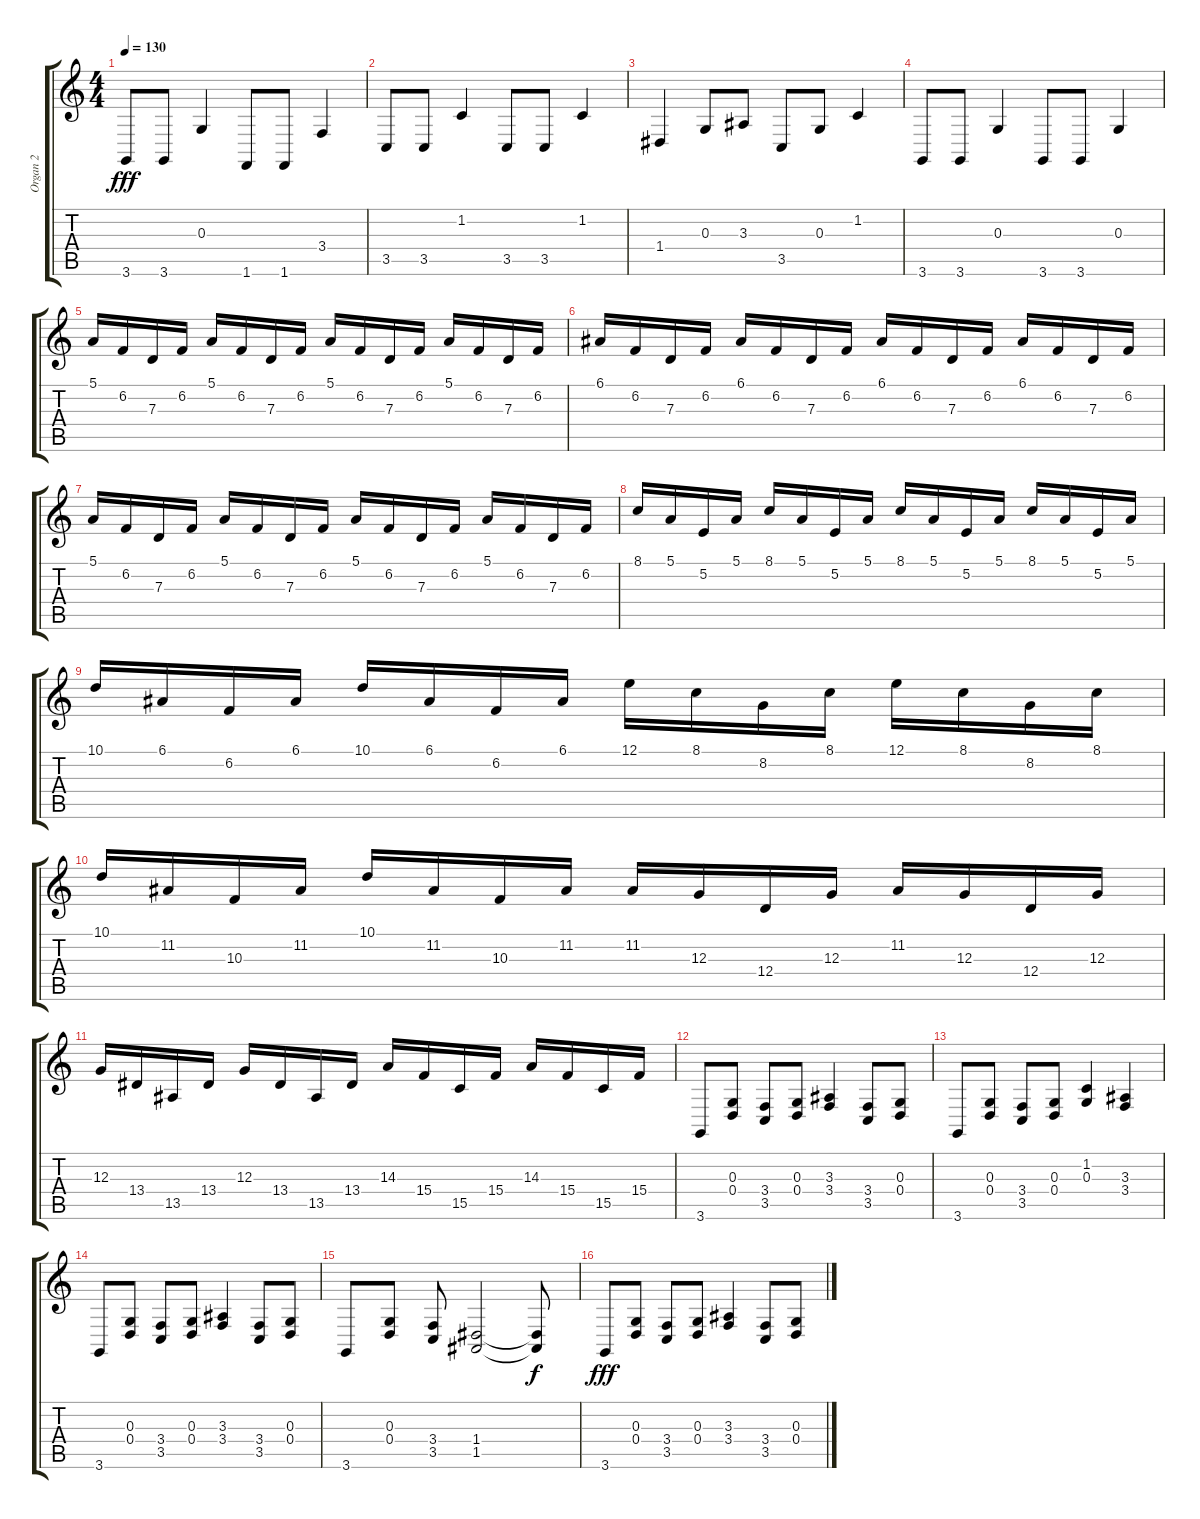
\track ("Organ 2" "Organ 2") {instrument churchorgan}
\staff {score tabs}
\tuning (E4 B3 G3 D3 A2 E2) {hide}
\ts (4 4)
\tempo 130
\clef g2
\ks c
3.6.8{dy fff} 3.6.8 0.3.4 1.6.8 1.6.8 3.4.4 |
3.5.8 3.5.8 1.2.4 3.5.8 3.5.8 1.2.4 |
1.4.4 0.3.8 3.3.8 3.5.8 0.3.8 1.2.4 |
3.6.8 3.6.8 0.3.4 3.6.8 3.6.8 0.3.4 |
5.1.16 6.2.16 7.3.16 6.2.16 5.1.16 6.2.16 7.3.16 6.2.16 5.1.16 6.2.16 7.3.16 6.2.16 5.1.16 6.2.16 7.3.16 6.2.16 |
6.1.16 6.2.16 7.3.16 6.2.16 6.1.16 6.2.16 7.3.16 6.2.16 6.1.16 6.2.16 7.3.16 6.2.16 6.1.16 6.2.16 7.3.16 6.2.16 |
5.1.16 6.2.16 7.3.16 6.2.16 5.1.16 6.2.16 7.3.16 6.2.16 5.1.16 6.2.16 7.3.16 6.2.16 5.1.16 6.2.16 7.3.16 6.2.16 |
8.1.16 5.1.16 5.2.16 5.1.16 8.1.16 5.1.16 5.2.16 5.1.16 8.1.16 5.1.16 5.2.16 5.1.16 8.1.16 5.1.16 5.2.16 5.1.16 |
10.1.16 6.1.16 6.2.16 6.1.16 10.1.16 6.1.16 6.2.16 6.1.16 12.1.16 8.1.16 8.2.16 8.1.16 12.1.16 8.1.16 8.2.16 8.1.16 |
10.1.16 11.2.16 10.3.16 11.2.16 10.1.16 11.2.16 10.3.16 11.2.16 11.2.16 12.3.16 12.4.16 12.3.16 11.2.16 12.3.16 12.4.16 12.3.16 |
12.3.16 13.4.16 13.5.16 13.4.16 12.3.16 13.4.16 13.5.16 13.4.16 14.3.16 15.4.16 15.5.16 15.4.16 14.3.16 15.4.16 15.5.16 15.4.16 |
3.6.8 (0.3 0.4).8 (3.4 3.5).8 (0.3 0.4).8 (3.3 3.4).4 (3.4 3.5).8 (0.3 0.4).8 |
3.6.8 (0.3 0.4).8 (3.4 3.5).8 (0.3 0.4).8 (1.2 0.3).4 (3.3 3.4).4 |
3.6.8 (0.3 0.4).8 (3.4 3.5).8 (0.3 0.4).8 (3.3 3.4).4 (3.4 3.5).8 (0.3 0.4).8 |
3.6.8 (0.3 0.4).8 (3.4 3.5).8 (1.4 1.5).2 (1.4{t} 1.5{t}).8{dy f} |
3.6.8{dy fff} (0.3 0.4).8 (3.4 3.5).8 (0.3 0.4).8 (3.3 3.4).4 (3.4 3.5).8 (0.3 0.4).8
